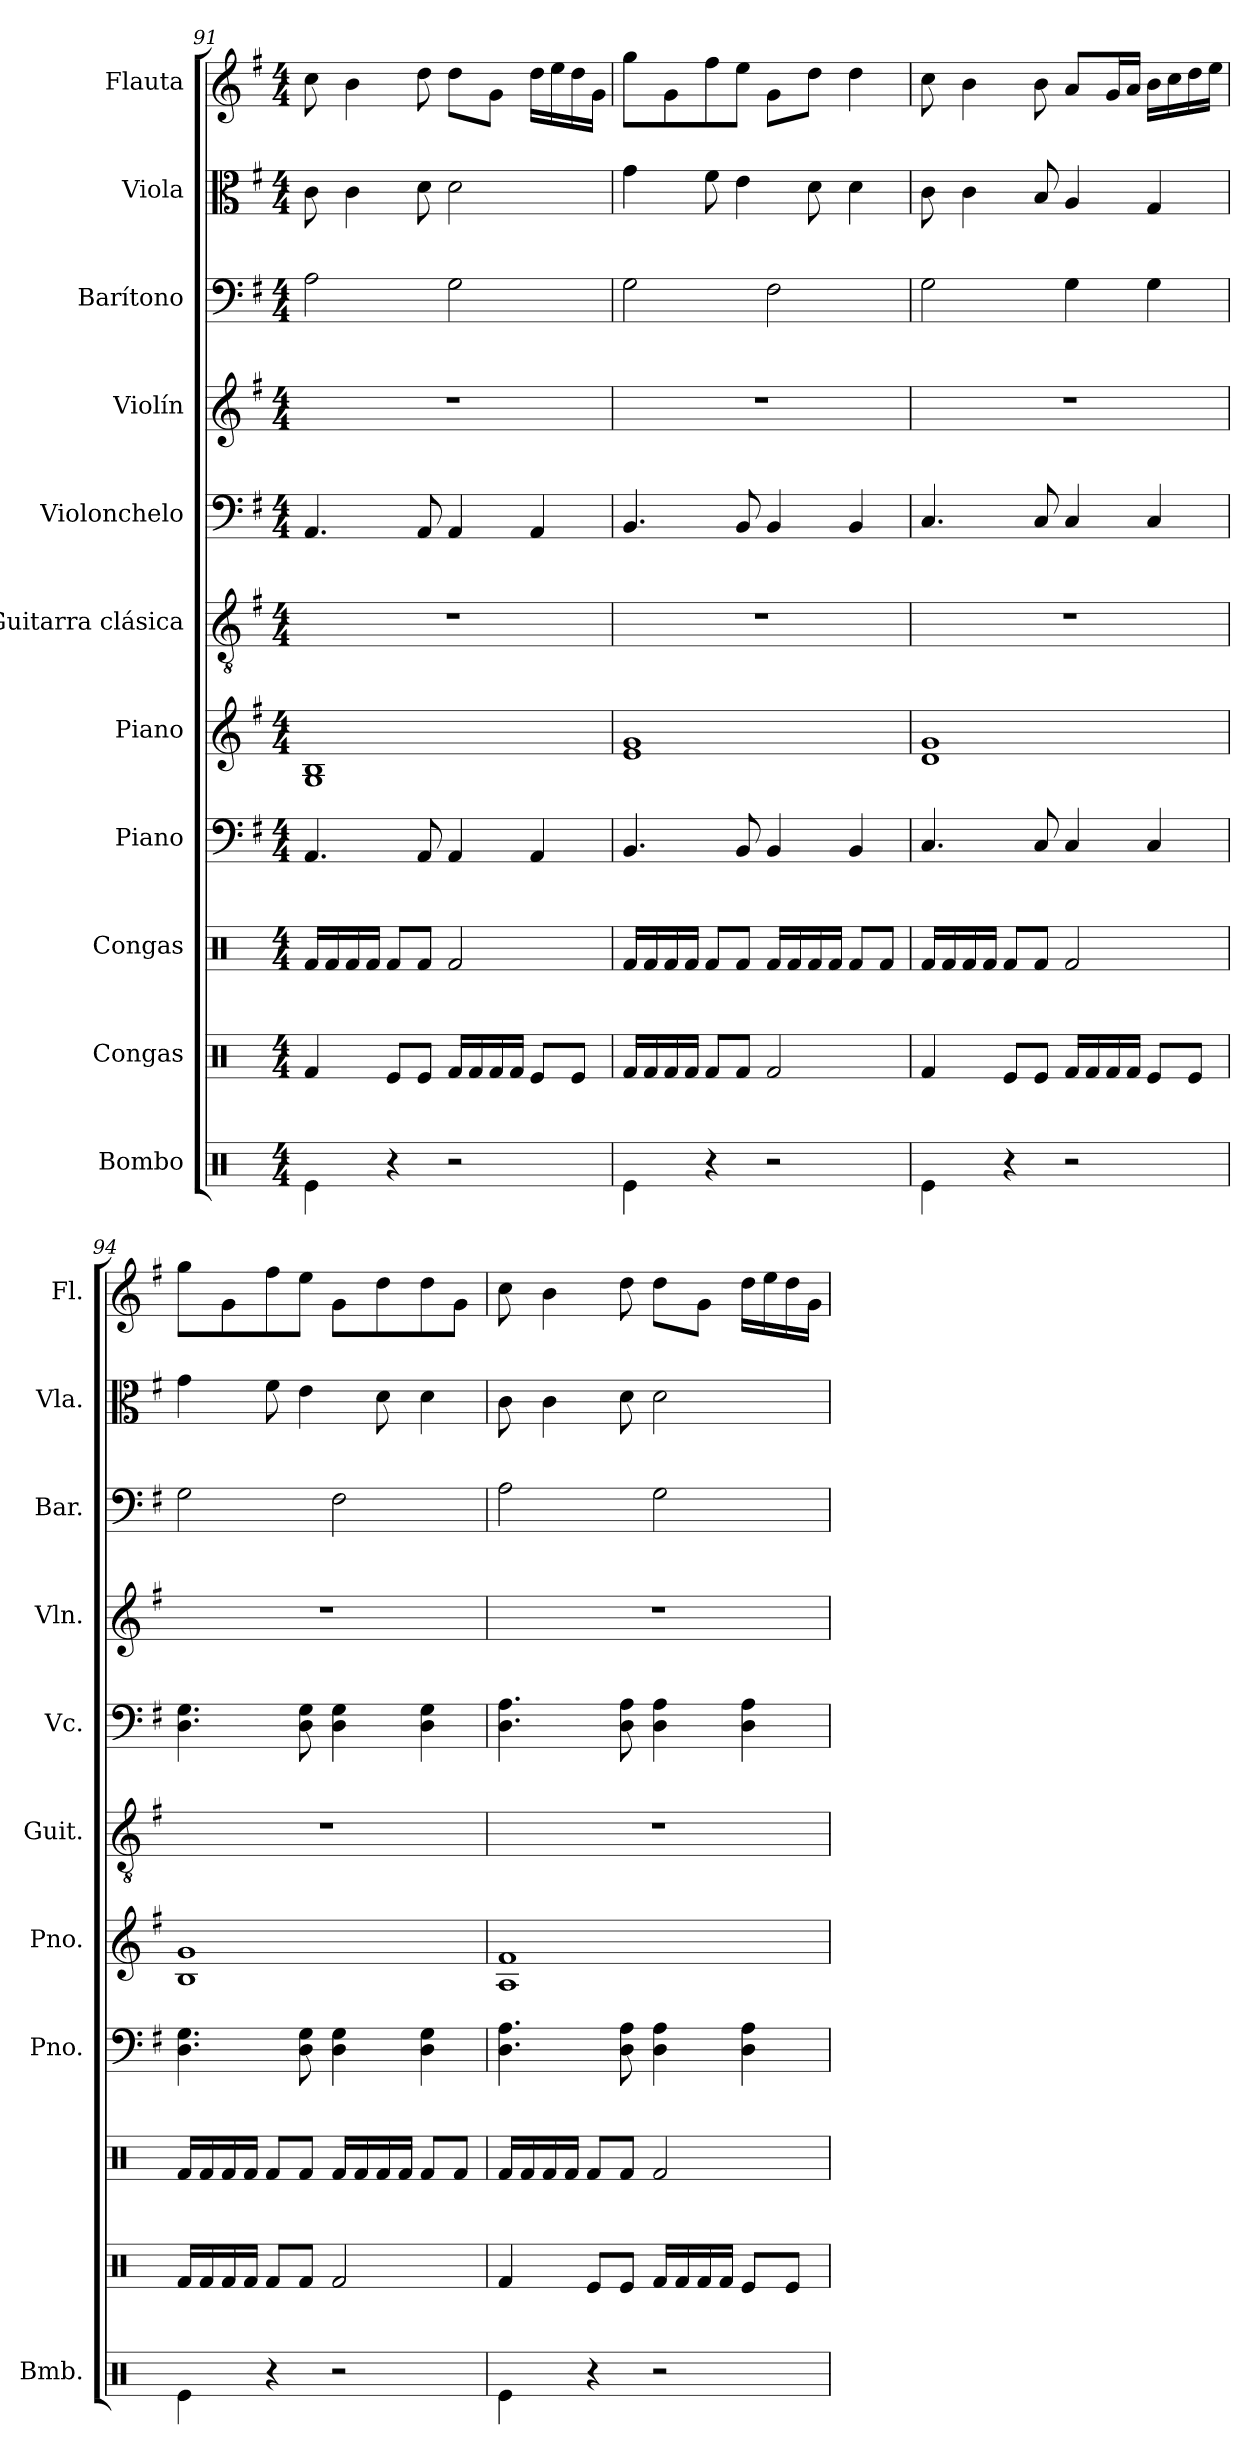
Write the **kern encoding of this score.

**kern	**kern	**kern	**kern	**kern	**kern	**kern	**kern	**kern	**kern	**kern
*part11	*part10	*part9	*part8	*part7	*part6	*part5	*part4	*part3	*part2	*part1
*staff11	*staff10	*staff9	*staff8	*staff7	*staff6	*staff5	*staff4	*staff3	*staff2	*staff1
*I"Bombo	*I"Congas	*I"Congas	*I"Piano	*I"Piano	*I"Guitarra clásica	*I"Violonchelo	*I"Violín	*I"Barítono	*I"Viola	*I"Flauta
*I'Bmb.	*	*	*I'Pno.	*I'Pno.	*I'Guit.	*I'Vc.	*I'Vln.	*I'Bar.	*I'Vla.	*I'Fl.
*clefX	*clefX	*clefX	*clefF4	*clefG2	*clefGv2	*clefF4	*clefG2	*clefF4	*clefC3	*clefG2
*k[]	*k[]	*k[]	*k[f#]	*k[f#]	*k[f#]	*k[f#]	*k[f#]	*k[f#]	*k[f#]	*k[f#]
*M4/4	*M4/4	*M4/4	*M4/4	*M4/4	*M4/4	*M4/4	*M4/4	*M4/4	*M4/4	*M4/4
=91	=91	=91	=91	=91	=91	=91	=91	=91	=91	=91
4Re\	4Rf/	16Rf/LL	4.AA/	1G 1B	1r	4.AA/	1r	2A\	8c\	8cc\
.	.	16Rf/	.	.	.	.	.	.	.	.
.	.	16Rf/	.	.	.	.	.	.	4c\	4b\
.	.	16Rf/JJ	.	.	.	.	.	.	.	.
4r	8Re/L	8Rf/L	.	.	.	.	.	.	.	.
.	8Re/J	8Rf/J	8AA/	.	.	8AA/	.	.	8d\	8dd\
2r	16Rf/LL	2Rf/	4AA/	.	.	4AA/	.	2G\	2d\	8dd\L
.	16Rf/	.	.	.	.	.	.	.	.	.
.	16Rf/	.	.	.	.	.	.	.	.	8g\J
.	16Rf/JJ	.	.	.	.	.	.	.	.	.
.	8Re/L	.	4AA/	.	.	4AA/	.	.	.	16dd\LL
.	.	.	.	.	.	.	.	.	.	16ee\
.	8Re/J	.	.	.	.	.	.	.	.	16dd\
.	.	.	.	.	.	.	.	.	.	16g\JJ
!!LO:PB:g=z
=92	=92	=92	=92	=92	=92	=92	=92	=92	=92	=92
4Re\	16Rf/LL	16Rf/LL	4.BB/	1e 1g	1r	4.BB/	1r	2G\	4g\	8gg\L
.	16Rf/	16Rf/	.	.	.	.	.	.	.	.
.	16Rf/	16Rf/	.	.	.	.	.	.	.	8g\
.	16Rf/JJ	16Rf/JJ	.	.	.	.	.	.	.	.
4r	8Rf/L	8Rf/L	.	.	.	.	.	.	8f#\	8ff#\
.	8Rf/J	8Rf/J	8BB/	.	.	8BB/	.	.	4e\	8ee\J
2r	2Rf/	16Rf/LL	4BB/	.	.	4BB/	.	2F#\	.	8g\L
.	.	16Rf/	.	.	.	.	.	.	.	.
.	.	16Rf/	.	.	.	.	.	.	8d\	8dd\J
.	.	16Rf/JJ	.	.	.	.	.	.	.	.
.	.	8Rf/L	4BB/	.	.	4BB/	.	.	4d\	4dd\
.	.	8Rf/J	.	.	.	.	.	.	.	.
=93	=93	=93	=93	=93	=93	=93	=93	=93	=93	=93
4Re\	4Rf/	16Rf/LL	4.C/	1d 1g	1r	4.C/	1r	2G\	8c\	8cc\
.	.	16Rf/	.	.	.	.	.	.	.	.
.	.	16Rf/	.	.	.	.	.	.	4c\	4b\
.	.	16Rf/JJ	.	.	.	.	.	.	.	.
4r	8Re/L	8Rf/L	.	.	.	.	.	.	.	.
.	8Re/J	8Rf/J	8C/	.	.	8C/	.	.	8B/	8b\
2r	16Rf/LL	2Rf/	4C/	.	.	4C/	.	4G\	4A/	8a/L
.	16Rf/	.	.	.	.	.	.	.	.	.
.	16Rf/	.	.	.	.	.	.	.	.	16g/L
.	16Rf/JJ	.	.	.	.	.	.	.	.	16a/JJ
.	8Re/L	.	4C/	.	.	4C/	.	4G\	4G/	16b\LL
.	.	.	.	.	.	.	.	.	.	16cc\
.	8Re/J	.	.	.	.	.	.	.	.	16dd\
.	.	.	.	.	.	.	.	.	.	16ee\JJ
=94	=94	=94	=94	=94	=94	=94	=94	=94	=94	=94
4Re\	16Rf/LL	16Rf/LL	4.D\ 4.G\	1B 1g	1r	4.D\ 4.G\	1r	2G\	4g\	8gg\L
.	16Rf/	16Rf/	.	.	.	.	.	.	.	.
.	16Rf/	16Rf/	.	.	.	.	.	.	.	8g\
.	16Rf/JJ	16Rf/JJ	.	.	.	.	.	.	.	.
4r	8Rf/L	8Rf/L	.	.	.	.	.	.	8f#\	8ff#\
.	8Rf/J	8Rf/J	8D\ 8G\	.	.	8D\ 8G\	.	.	4e\	8ee\J
2r	2Rf/	16Rf/LL	4D\ 4G\	.	.	4D\ 4G\	.	2F#\	.	8g\L
.	.	16Rf/	.	.	.	.	.	.	.	.
.	.	16Rf/	.	.	.	.	.	.	8d\	8dd\
.	.	16Rf/JJ	.	.	.	.	.	.	.	.
.	.	8Rf/L	4D\ 4G\	.	.	4D\ 4G\	.	.	4d\	8dd\
.	.	8Rf/J	.	.	.	.	.	.	.	8g\J
!!LO:PB:g=z
=95	=95	=95	=95	=95	=95	=95	=95	=95	=95	=95
4Re\	4Rf/	16Rf/LL	4.D\ 4.A\	1A 1f#	1r	4.D\ 4.A\	1r	2A\	8c\	8cc\
.	.	16Rf/	.	.	.	.	.	.	.	.
.	.	16Rf/	.	.	.	.	.	.	4c\	4b\
.	.	16Rf/JJ	.	.	.	.	.	.	.	.
4r	8Re/L	8Rf/L	.	.	.	.	.	.	.	.
.	8Re/J	8Rf/J	8D\ 8A\	.	.	8D\ 8A\	.	.	8d\	8dd\
2r	16Rf/LL	2Rf/	4D\ 4A\	.	.	4D\ 4A\	.	2G\	2d\	8dd\L
.	16Rf/	.	.	.	.	.	.	.	.	.
.	16Rf/	.	.	.	.	.	.	.	.	8g\J
.	16Rf/JJ	.	.	.	.	.	.	.	.	.
.	8Re/L	.	4D\ 4A\	.	.	4D\ 4A\	.	.	.	16dd\LL
.	.	.	.	.	.	.	.	.	.	16ee\
.	8Re/J	.	.	.	.	.	.	.	.	16dd\
.	.	.	.	.	.	.	.	.	.	16g\JJ
=	=	=	=	=	=	=	=	=	=	=
*-	*-	*-	*-	*-	*-	*-	*-	*-	*-	*-
